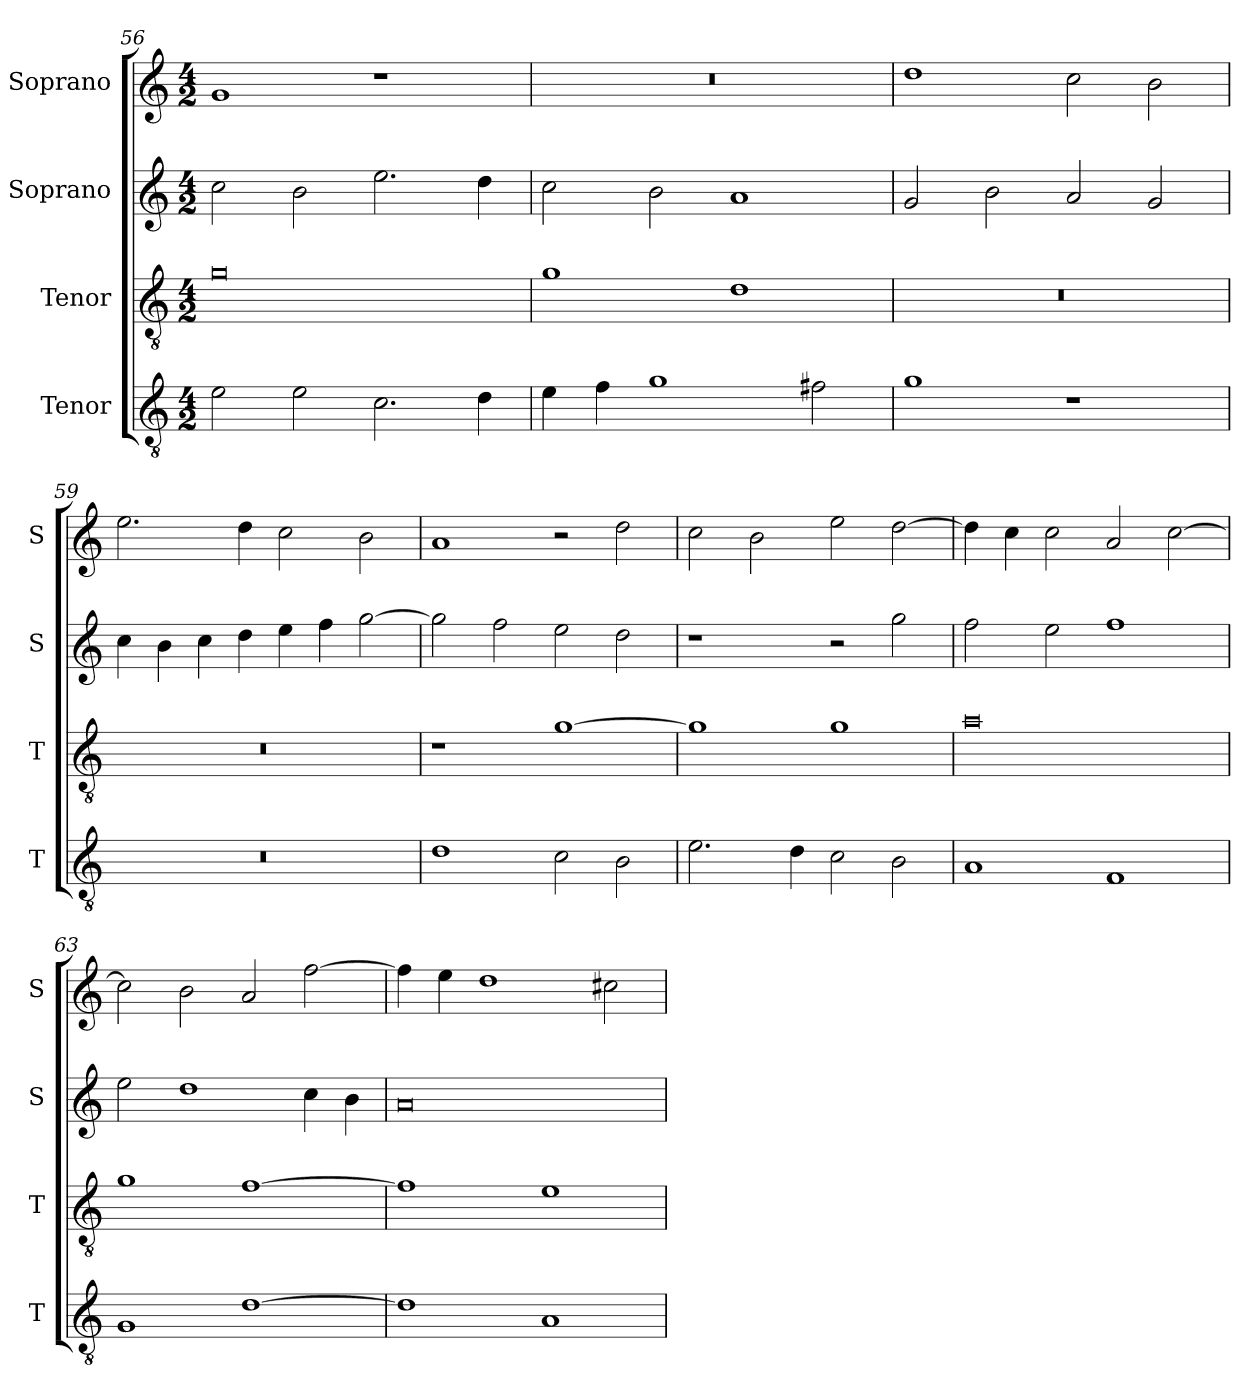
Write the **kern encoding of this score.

**kern	**kern	**kern	**kern
*part4	*part3	*part2	*part1
*staff4	*staff3	*staff2	*staff1
*I"Tenor	*I"Tenor	*I"Soprano	*I"Soprano
*I'T	*I'T	*I'S	*I'S
*clefGv2	*clefGv2	*clefG2	*clefG2
*k[]	*k[]	*k[]	*k[]
*G:mix	*G:mix	*G:mix	*G:mix
*M4/2	*M4/2	*M4/2	*M4/2
=56	=56	=56	=56
2e	0g	2cc	1g
2e	.	2b	.
2.c	.	2.ee	1r
4d	.	4dd	.
=57	=57	=57	=57
4e	1g	2cc	0r
4f	.	.	.
1g	.	2b	.
.	1d	1a	.
2f#X	.	.	.
=58	=58	=58	=58
1g	0r	2g	1dd
.	.	2b	.
1r	.	2a	2cc
.	.	2g	2b
=59	=59	=59	=59
0r	0r	4cc	2.ee
.	.	4b	.
.	.	4cc	.
.	.	4dd	4dd
.	.	4ee	2cc
.	.	4ff	.
.	.	[2gg	2b
=60	=60	=60	=60
1d	1r	2gg]	1a
.	.	2ff	.
2c	[1g	2ee	2r
2B	.	2dd	2dd
=61	=61	=61	=61
2.e	1g]	1r	2cc
.	.	.	2b
4d	.	.	.
2c	1g	2r	2ee
2B	.	2gg	[2dd
=62	=62	=62	=62
1A	0a	2ff	4dd]
.	.	.	4cc
.	.	2ee	2cc
1F	.	1ff	2a
.	.	.	[2cc
=63	=63	=63	=63
1G	1g	2ee	2cc]
.	.	1dd	2b
[1d	[1f	.	2a
.	.	4cc	[2ff
.	.	4b	.
=64	=64	=64	=64
1d]	1f]	0a	4ff]
.	.	.	4ee
.	.	.	1dd
1A	1e	.	.
.	.	.	2cc#X
=	=	=	=
*-	*-	*-	*-
